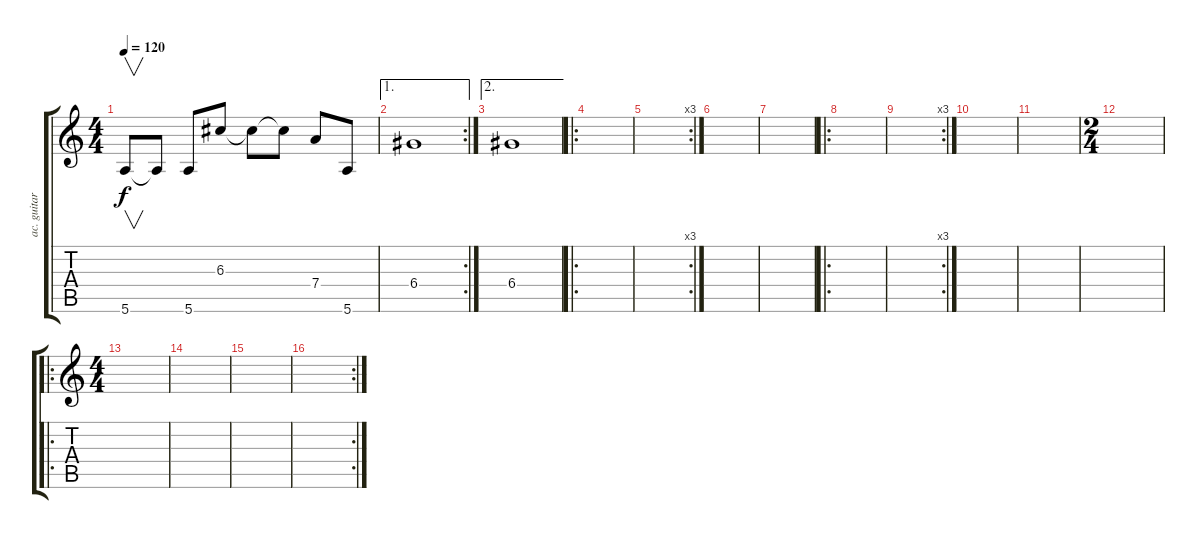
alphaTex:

\track ("ac. guitar" "ac. guitar") {instrument acousticguitarsteel}
\staff {score tabs}
\tuning (E4 B3 G3 D3 A2 E2) {hide}
\ts (4 4)
\tempo 120
\clef g2
\ks c
5.6.8{v dy f} 5.6{t}.8 5.6.8 6.3.8 6.3{t}.8 6.3{t}.8 7.4.8 5.6.8 |
\ae 1
\rc 2
6.4.1 |
\ae 2
6.4.1 |
\ro
|
\rc 3
|
|
|
\ro
|
\rc 3
|
|
|
\ts (2 4)
|
\ro
\ts (4 4)
|
|
|
\rc 2
